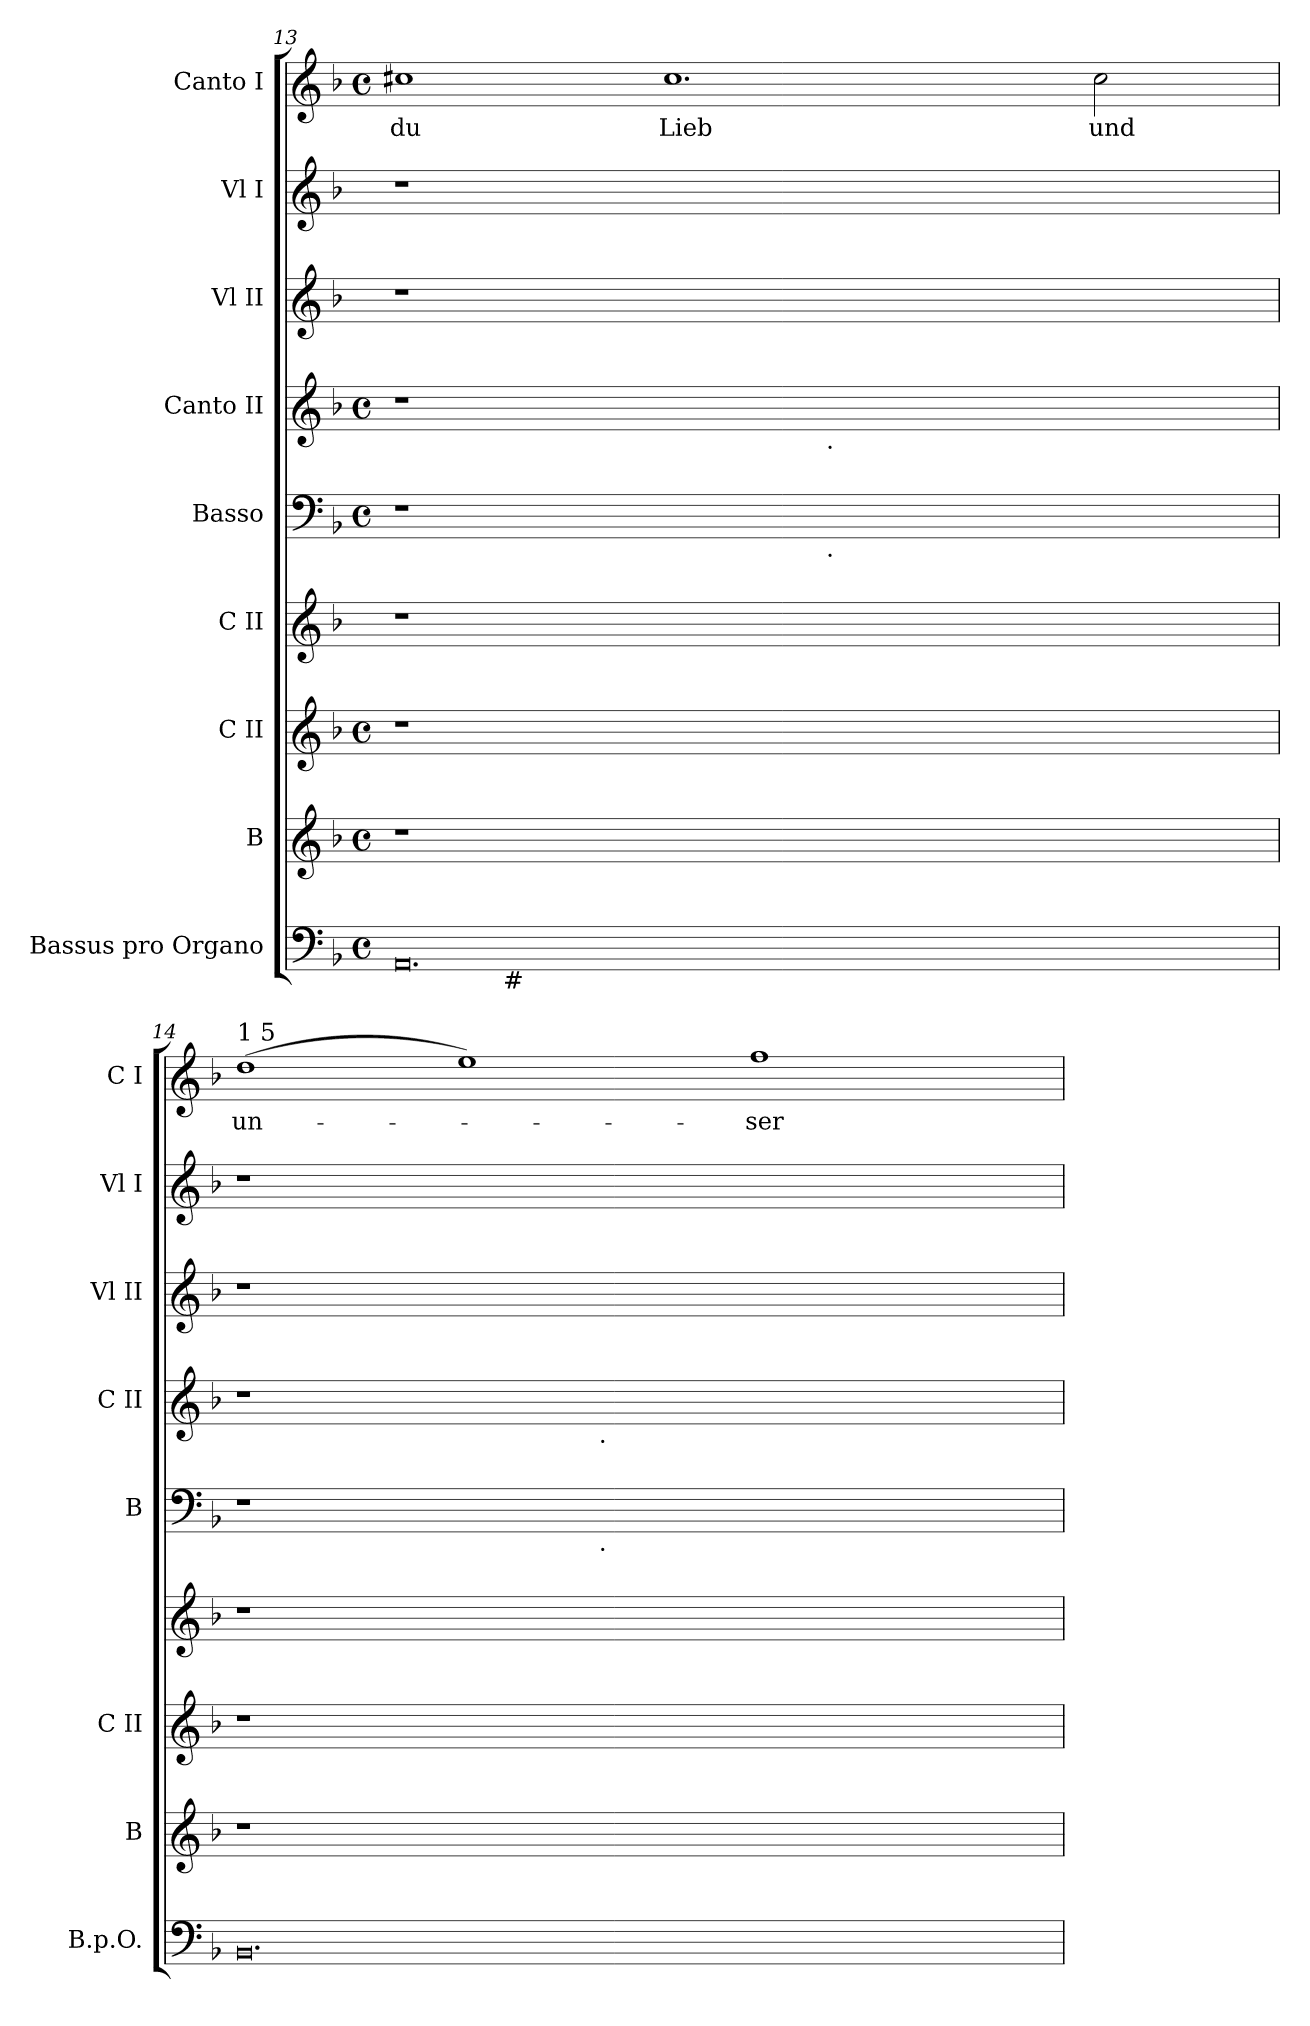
**kern	**kern	**kern	**kern	**kern	**kern	**kern	**kern	**kern	**text
*part9	*part8	*part7	*part6	*part5	*part4	*part3	*part2	*part1	*part1
*staff9	*staff8	*staff7	*staff6	*staff5	*staff4	*staff3	*staff2	*staff1	*staff1
*I"Bassus pro Organo	*I"B	*I"C II	*I"C II	*I"Basso	*I"Canto II	*I"Vl II	*I"Vl I	*I"Canto I	*
*I'B.p.O.	*I'B	*I'C II	*	*I'B	*I'C II	*I'Vl II	*I'Vl I	*I'C I	*
*clefF4	*clefG2	*clefG2	*clefG2	*clefF4	*clefG2	*clefG2	*clefG2	*clefG2	*
*	*	*	*	*ITrd7c12	*	*	*	*	*
*k[b-]	*k[b-]	*k[b-]	*k[b-]	*k[b-]	*k[b-]	*k[b-]	*k[b-]	*k[b-]	*
*F:	*F:	*F:	*F:	*F:	*F:	*F:	*F:	*F:	*
*M4/4	*M4/4	*M4/4	*	*M4/4	*M4/4	*	*	*M4/4	*
*met(c)	*met(c)	*met(c)	*	*met(c)	*met(c)	*	*	*met(c)	*
=13	=13	=13	=13	=13	=13	=13	=13	=13	=13
!	!	!	!	!	!	!	!	!	!LO:LY:b
*^	*	*	*	*	*	*	*	*	*
0.AA	4ryy	1r	1r	1r	1r	1r	1r	1r	1cc#X	du
.	32ryy	.	.	.	.	.	.	.	.	.
!	!LO:TX:b:t=#	!	!	!	!	!	!	!	!	!
.	1ryy	.	.	.	.	.	.	.	.	.
!	!	!	!	!	!	!	!	!	!	!LO:LY:b
.	.	0ryy	0ryy	0ryy	4...ryy	4...ryy	0ryy	0ryy	1.cc#	Lieb
.	1ryy	.	.	.	.	.	.	.	.	.
!	!	!	!	!	!	!LO:TX:b:t=.	!	!	!	!
!	!	!	!	!	!LO:TX:b:t=.	!	!	!	!	!
.	.	.	.	.	1ryy	1ryy	.	.	.	.
.	2ryy	.	.	.	.	.	.	.	.	.
.	.	.	.	.	2ryy	2ryy	.	.	.	.
!	!	!	!	!	!	!	!	!	!	!LO:LY:b
.	.	.	.	.	.	.	.	.	2cc#\	und
.	8..ryy	.	.	.	.	.	.	.	.	.
.	.	.	.	.	32ryy	32ryy	.	.	.	.
!!LO:PB:g=z
=14	=14	=14	=14	=14	=14	=14	=14	=14	=14	=14
!	!	!	!	!	!	!	!	!	!LO:TX:a:t=1 5	!
!	!	!	!	!	!	!	!	!	!	!LO:LY:b
*v	*v	*	*	*	*	*	*	*	*	*
0.BB-	1r	1r	1r	1r	1r	1r	1r	(>1dd	un-
.	0ryy	0ryy	0ryy	4...ryy	4...ryy	0ryy	0ryy	1ee)	.
!	!	!	!	!	!LO:TX:b:t=.	!	!	!	!
!	!	!	!	!LO:TX:b:t=.	!	!	!	!	!
.	.	.	.	1ryy	1ryy	.	.	.	.
!	!	!	!	!	!	!	!	!	!LO:LY:b
.	.	.	.	.	.	.	.	1ff	-ser
.	.	.	.	2ryy	2ryy	.	.	.	.
.	.	.	.	32ryy	32ryy	.	.	.	.
=	=	=	=	=	=	=	=	=	=
*-	*-	*-	*-	*-	*-	*-	*-	*-	*-
